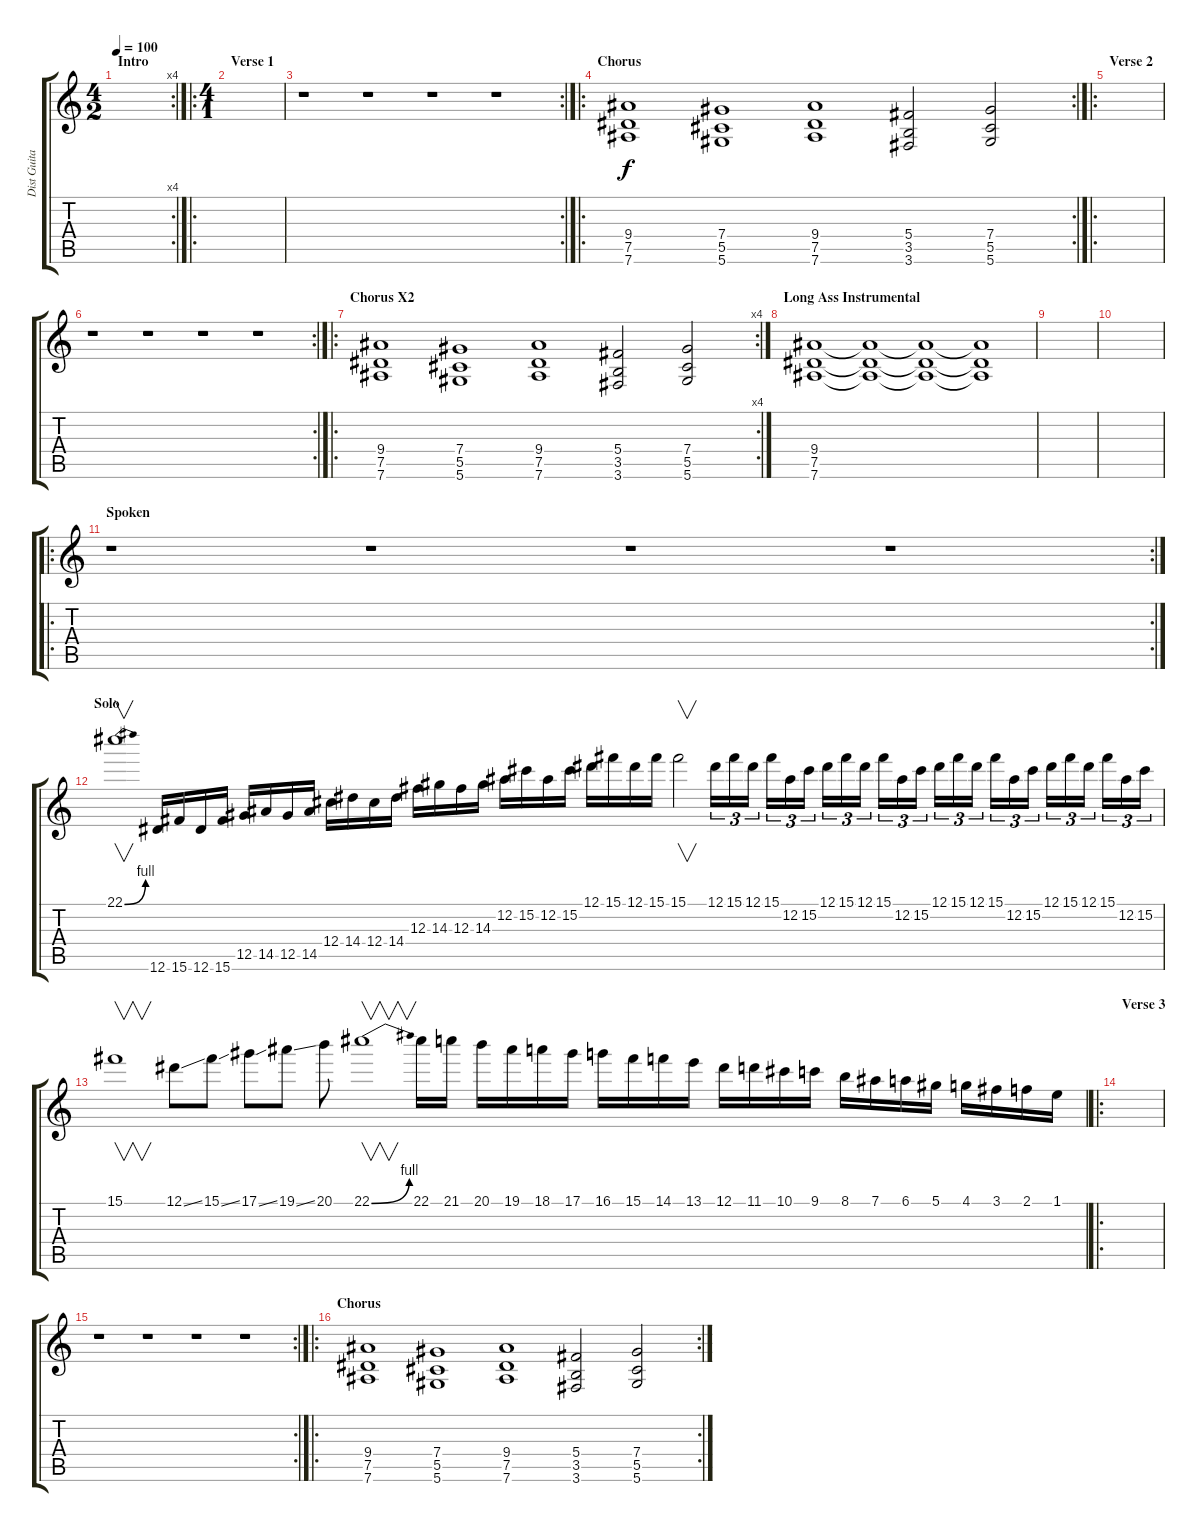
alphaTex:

\track ("Dist Guitar" "Dist Guita") {instrument distortionguitar}
\staff {score tabs}
\tuning (Eb4 Bb3 Gb3 Db3 Ab2 Eb2) {hide}
\rc 4
\ts (4 2)
\section ("" "Intro")
\tempo 100
\clef g2
\ks c
|
\ro
\ts (4 1)
\section ("" "Verse 1")
|
\rc 2
r.1 r.1 r.1 r.1 |
\ro
\rc 2
\section ("" "Chorus")
(9.4 7.5 7.6).1 (7.4 5.5 5.6).1 (9.4 7.5 7.6).1 (5.4 3.5 3.6).2 (7.4 5.5 5.6).2 |
\ro
\section ("" "Verse 2")
|
\rc 2
r.1 r.1 r.1 r.1 |
\ro
\rc 4
\section ("" "Chorus X2")
(9.4 7.5 7.6).1 (7.4 5.5 5.6).1 (9.4 7.5 7.6).1 (5.4 3.5 3.6).2 (7.4 5.5 5.6).2 |
\section ("" "Long Ass Instrumental")
(9.4 7.5 7.6).1{volume 8} (9.4{t} 7.5{t} 7.6{t}).1 (9.4{t} 7.5{t} 7.6{t}).1{volume 0} (9.4{t} 7.5{t} 7.6{t}).1 |
|
|
\ro
\rc 2
\section ("" "Spoken")
r.1 r.1 r.1 r.1 |
\section ("" "Solo")
22.1{be (bend 0 0 60 4)}.1{v volume 16} 12.6.16 15.6.16 12.6.16 15.6.16 12.5.16 14.5.16 12.5.16 14.5.16 12.4.16 14.4.16 12.4.16 14.4.16 12.3.16 14.3.16 12.3.16 14.3.16 12.2.16 15.2.16 12.2.16 15.2.16 12.1.16 15.1.16 12.1.16 15.1.16 15.1.2{v} 12.1.16{tu (3 2)} 15.1.16{tu (3 2)} 12.1.16{tu (3 2)} 15.1.16{tu (3 2)} 12.2.16{tu (3 2)} 15.2.16{tu (3 2)} 12.1.16{tu (3 2)} 15.1.16{tu (3 2)} 12.1.16{tu (3 2)} 15.1.16{tu (3 2)} 12.2.16{tu (3 2)} 15.2.16{tu (3 2)} 12.1.16{tu (3 2)} 15.1.16{tu (3 2)} 12.1.16{tu (3 2)} 15.1.16{tu (3 2)} 12.2.16{tu (3 2)} 15.2.16{tu (3 2)} 12.1.16{tu (3 2)} 15.1.16{tu (3 2)} 12.1.16{tu (3 2)} 15.1.16{tu (3 2)} 12.2.16{tu (3 2)} 15.2.16{tu (3 2)} |
15.1.1{v} 12.1{ss}.8 15.1{ss}.8 17.1{ss}.8 19.1{ss}.8 20.1.8 22.1{be (bend 0 0 60 4)}.1{v} 22.1.16 21.1.16 20.1.16 19.1.16 18.1.16 17.1.16 16.1.16 15.1.16 14.1.16 13.1.16 12.1.16 11.1.16 10.1.16 9.1.16 8.1.16 7.1.16 6.1.16 5.1.16 4.1.16 3.1.16 2.1.16 1.1.16 |
\ro
\section ("" "Verse 3")
|
\rc 2
r.1 r.1 r.1 r.1 |
\ro
\rc 2
\section ("" "Chorus")
(9.4 7.5 7.6).1 (7.4 5.5 5.6).1 (9.4 7.5 7.6).1 (5.4 3.5 3.6).2 (7.4 5.5 5.6).2
